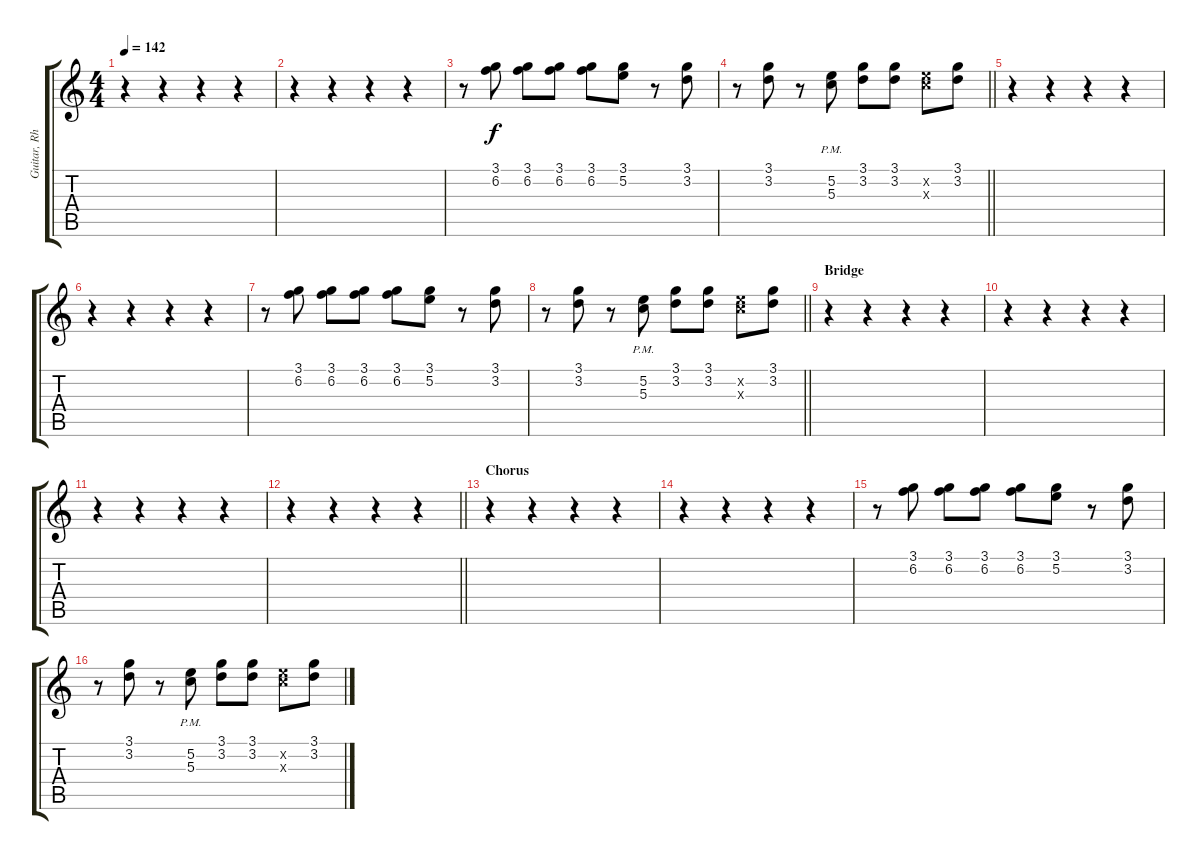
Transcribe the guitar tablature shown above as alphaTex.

\track ("Guitar, Rhythm" "Guitar, Rh") {mute instrument distortionguitar}
\staff {score tabs}
\tuning (E4 B3 G3 D3 A2 E2) {hide}
\ts (4 4)
\tempo 142
\clef g2
\ks c
r.4{dy f} r.4 r.4 r.4 |
r.4 r.4 r.4 r.4 |
r.8 (3.1 6.2).8 (3.1 6.2).8 (3.1 6.2).8 (3.1 6.2).8 (3.1 5.2).8 r.8 (3.1 3.2).8 |
\barLineRight lightlight
r.8 (3.1 3.2).8 r.8 (5.2{pm} 5.3).8 (3.1 3.2).8 (3.1 3.2).8 (5.2{x} 5.3{x}).8 (3.1 3.2).8 |
r.4 r.4 r.4 r.4 |
r.4 r.4 r.4 r.4 |
r.8 (3.1 6.2).8 (3.1 6.2).8 (3.1 6.2).8 (3.1 6.2).8 (3.1 5.2).8 r.8 (3.1 3.2).8 |
\barLineRight lightlight
r.8 (3.1 3.2).8 r.8 (5.2{pm} 5.3).8 (3.1 3.2).8 (3.1 3.2).8 (5.2{x} 5.3{x}).8 (3.1 3.2).8 |
\section ("" "Bridge")
r.4 r.4 r.4 r.4 |
r.4 r.4 r.4 r.4 |
r.4 r.4 r.4 r.4 |
\barLineRight lightlight
r.4 r.4 r.4 r.4 |
\section ("" "Chorus")
r.4 r.4 r.4 r.4 |
r.4 r.4 r.4 r.4 |
r.8 (3.1 6.2).8 (3.1 6.2).8 (3.1 6.2).8 (3.1 6.2).8 (3.1 5.2).8 r.8 (3.1 3.2).8 |
r.8 (3.1 3.2).8 r.8 (5.2{pm} 5.3).8 (3.1 3.2).8 (3.1 3.2).8 (5.2{x} 5.3{x}).8 (3.1 3.2).8
